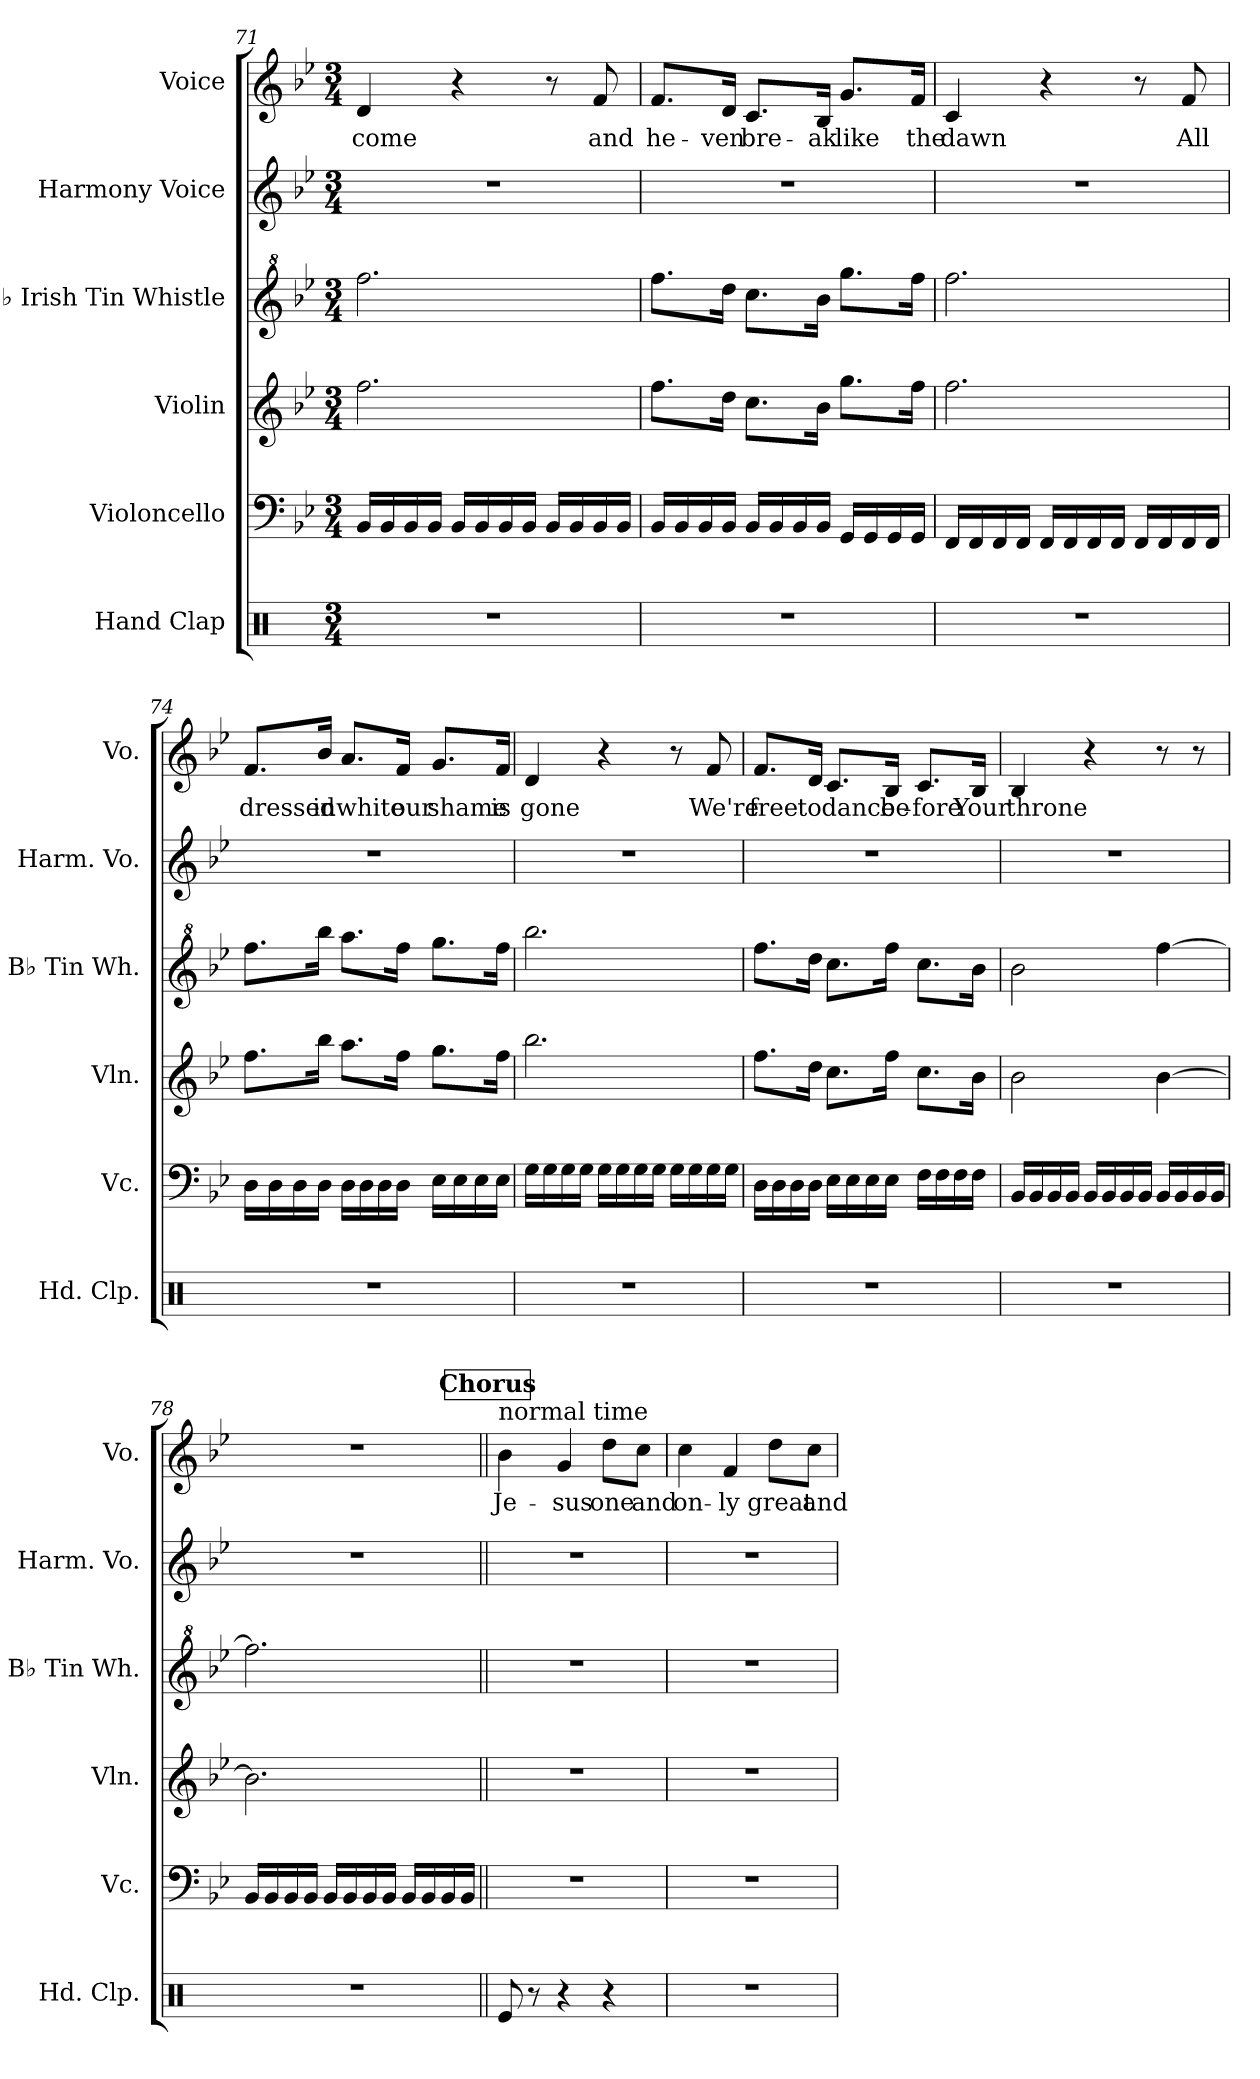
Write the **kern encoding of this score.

**kern	**kern	**kern	**kern	**kern	**kern	**text
*part6	*part5	*part4	*part3	*part2	*part1	*part1
*staff6	*staff5	*staff4	*staff3	*staff2	*staff1	*staff1
*I"Hand Clap	*I"Violoncello	*I"Violin	*I"B♭ Irish Tin Whistle	*I"Harmony Voice	*I"Voice	*
*I'Hd. Clp.	*I'Vc.	*I'Vln.	*I'B♭ Tin Wh.	*I'Harm. Vo.	*I'Vo.	*
*clefX	*clefF4	*clefG2	*clefG^2	*clefG2	*clefG2	*
*k[]	*k[b-e-]	*k[b-e-]	*k[b-e-]	*k[b-e-]	*k[b-e-]	*
*M3/4	*M3/4	*M3/4	*M3/4	*M3/4	*M3/4	*
=71	=71	=71	=71	=71	=71	=71
!	!	!	!	!	!	!LO:LY:b
2.r	16BB-/LL	2.ff\	2.fff\	2.r	4d/	come
.	16BB-/	.	.	.	.	.
.	16BB-/	.	.	.	.	.
.	16BB-/JJ	.	.	.	.	.
.	16BB-/LL	.	.	.	4r	.
.	16BB-/	.	.	.	.	.
.	16BB-/	.	.	.	.	.
.	16BB-/JJ	.	.	.	.	.
.	16BB-/LL	.	.	.	8r	.
.	16BB-/	.	.	.	.	.
!	!	!	!	!	!	!LO:LY:b
.	16BB-/	.	.	.	8f/	and
.	16BB-/JJ	.	.	.	.	.
!!LO:LB:g=z
=72	=72	=72	=72	=72	=72	=72
!	!	!	!	!	!	!LO:LY:b
2.r	16BB-/LL	8.ff\L	8.fff\L	2.r	8.f/L	he-
.	16BB-/	.	.	.	.	.
.	16BB-/	.	.	.	.	.
!	!	!	!	!	!	!LO:LY:b
.	16BB-/JJ	16dd\Jk	16ddd\Jk	.	16d/Jk	-ven
!	!	!	!	!	!	!LO:LY:b
.	16BB-/LL	8.cc\L	8.ccc\L	.	8.c/L	bre-
.	16BB-/	.	.	.	.	.
.	16BB-/	.	.	.	.	.
!	!	!	!	!	!	!LO:LY:b
.	16BB-/JJ	16b-\Jk	16bb-\Jk	.	16B-/Jk	-ak
!	!	!	!	!	!	!LO:LY:b
.	16GG/LL	8.gg\L	8.ggg\L	.	8.g/L	like
.	16GG/	.	.	.	.	.
.	16GG/	.	.	.	.	.
!	!	!	!	!	!	!LO:LY:b
.	16GG/JJ	16ff\Jk	16fff\Jk	.	16f/Jk	the
=73	=73	=73	=73	=73	=73	=73
!	!	!	!	!	!	!LO:LY:b
2.r	16FF/LL	2.ff\	2.fff\	2.r	4c/	dawn
.	16FF/	.	.	.	.	.
.	16FF/	.	.	.	.	.
.	16FF/JJ	.	.	.	.	.
.	16FF/LL	.	.	.	4r	.
.	16FF/	.	.	.	.	.
.	16FF/	.	.	.	.	.
.	16FF/JJ	.	.	.	.	.
.	16FF/LL	.	.	.	8r	.
.	16FF/	.	.	.	.	.
!	!	!	!	!	!	!LO:LY:b
.	16FF/	.	.	.	8f/	All
.	16FF/JJ	.	.	.	.	.
!!LO:PB:g=z
=74	=74	=74	=74	=74	=74	=74
!	!	!	!	!	!	!LO:LY:b
2.r	16D\LL	8.ff\L	8.fff\L	2.r	8.f/L	dressed
.	16D\	.	.	.	.	.
.	16D\	.	.	.	.	.
!	!	!	!	!	!	!LO:LY:b
.	16D\JJ	16bb-\Jk	16bbb-\Jk	.	16b-/Jk	in
!	!	!	!	!	!	!LO:LY:b
.	16D\LL	8.aa\L	8.aaa\L	.	8.a/L	white
.	16D\	.	.	.	.	.
.	16D\	.	.	.	.	.
!	!	!	!	!	!	!LO:LY:b
.	16D\JJ	16ff\Jk	16fff\Jk	.	16f/Jk	our
!	!	!	!	!	!	!LO:LY:b
.	16E-\LL	8.gg\L	8.ggg\L	.	8.g/L	shame
.	16E-\	.	.	.	.	.
.	16E-\	.	.	.	.	.
!	!	!	!	!	!	!LO:LY:b
.	16E-\JJ	16ff\Jk	16fff\Jk	.	16f/Jk	is
=75	=75	=75	=75	=75	=75	=75
!	!	!	!	!	!	!LO:LY:b
2.r	16G\LL	2.bb-\	2.bbb-\	2.r	4d/	gone
.	16G\	.	.	.	.	.
.	16G\	.	.	.	.	.
.	16G\JJ	.	.	.	.	.
.	16G\LL	.	.	.	4r	.
.	16G\	.	.	.	.	.
.	16G\	.	.	.	.	.
.	16G\JJ	.	.	.	.	.
.	16G\LL	.	.	.	8r	.
.	16G\	.	.	.	.	.
!	!	!	!	!	!	!LO:LY:b
.	16G\	.	.	.	8f/	We're
.	16G\JJ	.	.	.	.	.
!!LO:LB:g=z
=76	=76	=76	=76	=76	=76	=76
!	!	!	!	!	!	!LO:LY:b
2.r	16D\LL	8.ff\L	8.fff\L	2.r	8.f/L	free
.	16D\	.	.	.	.	.
.	16D\	.	.	.	.	.
!	!	!	!	!	!	!LO:LY:b
.	16D\JJ	16dd\Jk	16ddd\Jk	.	16d/Jk	to
!	!	!	!	!	!	!LO:LY:b
.	16E-\LL	8.cc\L	8.ccc\L	.	8.c/L	dance
.	16E-\	.	.	.	.	.
.	16E-\	.	.	.	.	.
!	!	!	!	!	!	!LO:LY:b
.	16E-\JJ	16ff\Jk	16fff\Jk	.	16B-/Jk	be-
!	!	!	!	!	!	!LO:LY:b
.	16F\LL	8.cc\L	8.ccc\L	.	8.c/L	-fore
.	16F\	.	.	.	.	.
.	16F\	.	.	.	.	.
!	!	!	!	!	!	!LO:LY:b
.	16F\JJ	16b-\Jk	16bb-\Jk	.	16B-/Jk	Your
=77	=77	=77	=77	=77	=77	=77
!	!	!	!	!	!	!LO:LY:b
2.r	16BB-/LL	2b-\	2bb-\	2.r	4B-/	throne
.	16BB-/	.	.	.	.	.
.	16BB-/	.	.	.	.	.
.	16BB-/JJ	.	.	.	.	.
.	16BB-/LL	.	.	.	4r	.
.	16BB-/	.	.	.	.	.
.	16BB-/	.	.	.	.	.
.	16BB-/JJ	.	.	.	.	.
.	16BB-/LL	[4b-\	[4fff\	.	8r	.
.	16BB-/	.	.	.	.	.
.	16BB-/	.	.	.	8r	.
.	16BB-/JJ	.	.	.	.	.
=78	=78	=78	=78	=78	=78	=78
2.r	16BB-/LL	2.b-\]	2.fff\]	2.r	2.r	.
.	16BB-/	.	.	.	.	.
.	16BB-/	.	.	.	.	.
.	16BB-/JJ	.	.	.	.	.
.	16BB-/LL	.	.	.	.	.
.	16BB-/	.	.	.	.	.
.	16BB-/	.	.	.	.	.
.	16BB-/JJ	.	.	.	.	.
.	16BB-/LL	.	.	.	.	.
.	16BB-/	.	.	.	.	.
.	16BB-/	.	.	.	.	.
.	16BB-/JJ	.	.	.	.	.
!!LO:PB:g=z
!!LO:REH:place=s1:a:B:fs=14:t=Chorus
=79||	=79||	=79||	=79||	=79||	=79||	=79||
!	!	!	!	!	!LO:TX:t=normal time	!
!	!	!	!	!	!	!LO:LY:b
8Re/	2.r	2.r	2.r	2.r	4b-\	Je-
8r	.	.	.	.	.	.
!	!	!	!	!	!	!LO:LY:b
4r	.	.	.	.	4g/	-sus
!	!	!	!	!	!	!LO:LY:b
4r	.	.	.	.	8dd\L	one
!	!	!	!	!	!	!LO:LY:b
.	.	.	.	.	8cc\J	and
=80	=80	=80	=80	=80	=80	=80
!	!	!	!	!	!	!LO:LY:b
2.r	2.r	2.r	2.r	2.r	4cc\	on-
!	!	!	!	!	!	!LO:LY:b
.	.	.	.	.	4f/	-ly
!	!	!	!	!	!	!LO:LY:b
.	.	.	.	.	8dd\L	great
!	!	!	!	!	!	!LO:LY:b
.	.	.	.	.	8cc\J	and
=	=	=	=	=	=	=
*-	*-	*-	*-	*-	*-	*-
